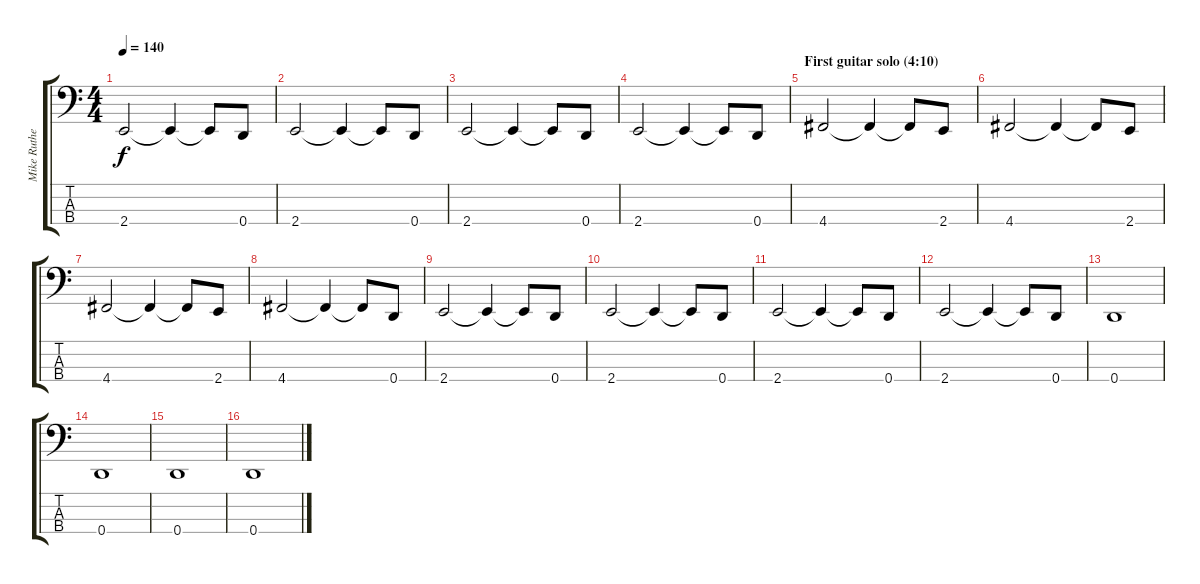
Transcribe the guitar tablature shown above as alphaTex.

\track ("Mike Rutherford (bass)" "Mike Ruthe") {instrument electricbassfinger}
\staff {score tabs}
\tuning (G2 D2 A1 D1) {hide}
\ts (4 4)
\tempo 140
\clef f4
\ks c
2.4.2{dy f} 2.4{t}.4 2.4{t}.8 0.4.8 |
2.4.2 2.4{t}.4 2.4{t}.8 0.4.8 |
2.4.2 2.4{t}.4 2.4{t}.8 0.4.8 |
2.4.2 2.4{t}.4 2.4{t}.8 0.4.8 |
\section ("" "First guitar solo (4:10)")
4.4.2 4.4{t}.4 4.4{t}.8 2.4.8 |
4.4.2 4.4{t}.4 4.4{t}.8 2.4.8 |
4.4.2 4.4{t}.4 4.4{t}.8 2.4.8 |
4.4.2 4.4{t}.4 4.4{t}.8 0.4.8 |
2.4.2 2.4{t}.4 2.4{t}.8 0.4.8 |
2.4.2 2.4{t}.4 2.4{t}.8 0.4.8 |
2.4.2 2.4{t}.4 2.4{t}.8 0.4.8 |
2.4.2 2.4{t}.4 2.4{t}.8 0.4.8 |
0.4.1 |
0.4.1 |
0.4.1 |
0.4.1
